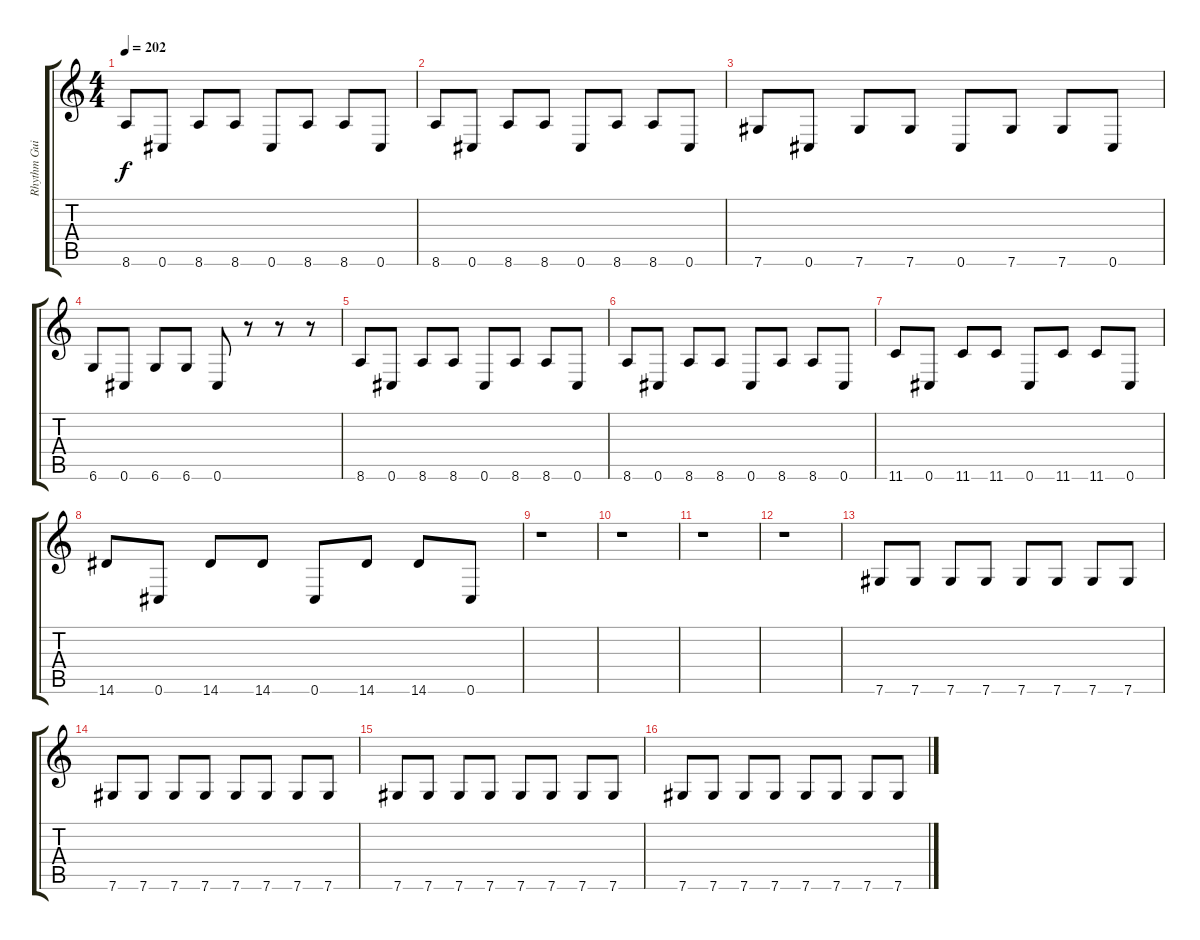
\track ("Rhythm Guitar 1" "Rhythm Gui") {instrument distortionguitar}
\staff {score tabs}
\tuning (Eb4 Bb3 Gb3 Db3 Ab2 Db2) {hide}
\ts (4 4)
\tempo 202
\clef g2
\ks c
8.6.8{dy f} 0.6.8 8.6.8 8.6.8 0.6.8 8.6.8 8.6.8 0.6.8 |
8.6.8 0.6.8 8.6.8 8.6.8 0.6.8 8.6.8 8.6.8 0.6.8 |
7.6.8 0.6.8 7.6.8 7.6.8 0.6.8 7.6.8 7.6.8 0.6.8 |
6.6.8 0.6.8 6.6.8 6.6.8 0.6.8 r.8 r.8 r.8 |
8.6.8 0.6.8 8.6.8 8.6.8 0.6.8 8.6.8 8.6.8 0.6.8 |
8.6.8 0.6.8 8.6.8 8.6.8 0.6.8 8.6.8 8.6.8 0.6.8 |
11.6.8 0.6.8 11.6.8 11.6.8 0.6.8 11.6.8 11.6.8 0.6.8 |
14.6.8 0.6.8 14.6.8 14.6.8 0.6.8 14.6.8 14.6.8 0.6.8 |
r.1 |
r.1 |
r.1 |
r.1 |
7.6.8 7.6.8 7.6.8 7.6.8 7.6.8 7.6.8 7.6.8 7.6.8 |
7.6.8 7.6.8 7.6.8 7.6.8 7.6.8 7.6.8 7.6.8 7.6.8 |
7.6.8 7.6.8 7.6.8 7.6.8 7.6.8 7.6.8 7.6.8 7.6.8 |
7.6.8 7.6.8 7.6.8 7.6.8 7.6.8 7.6.8 7.6.8 7.6.8
